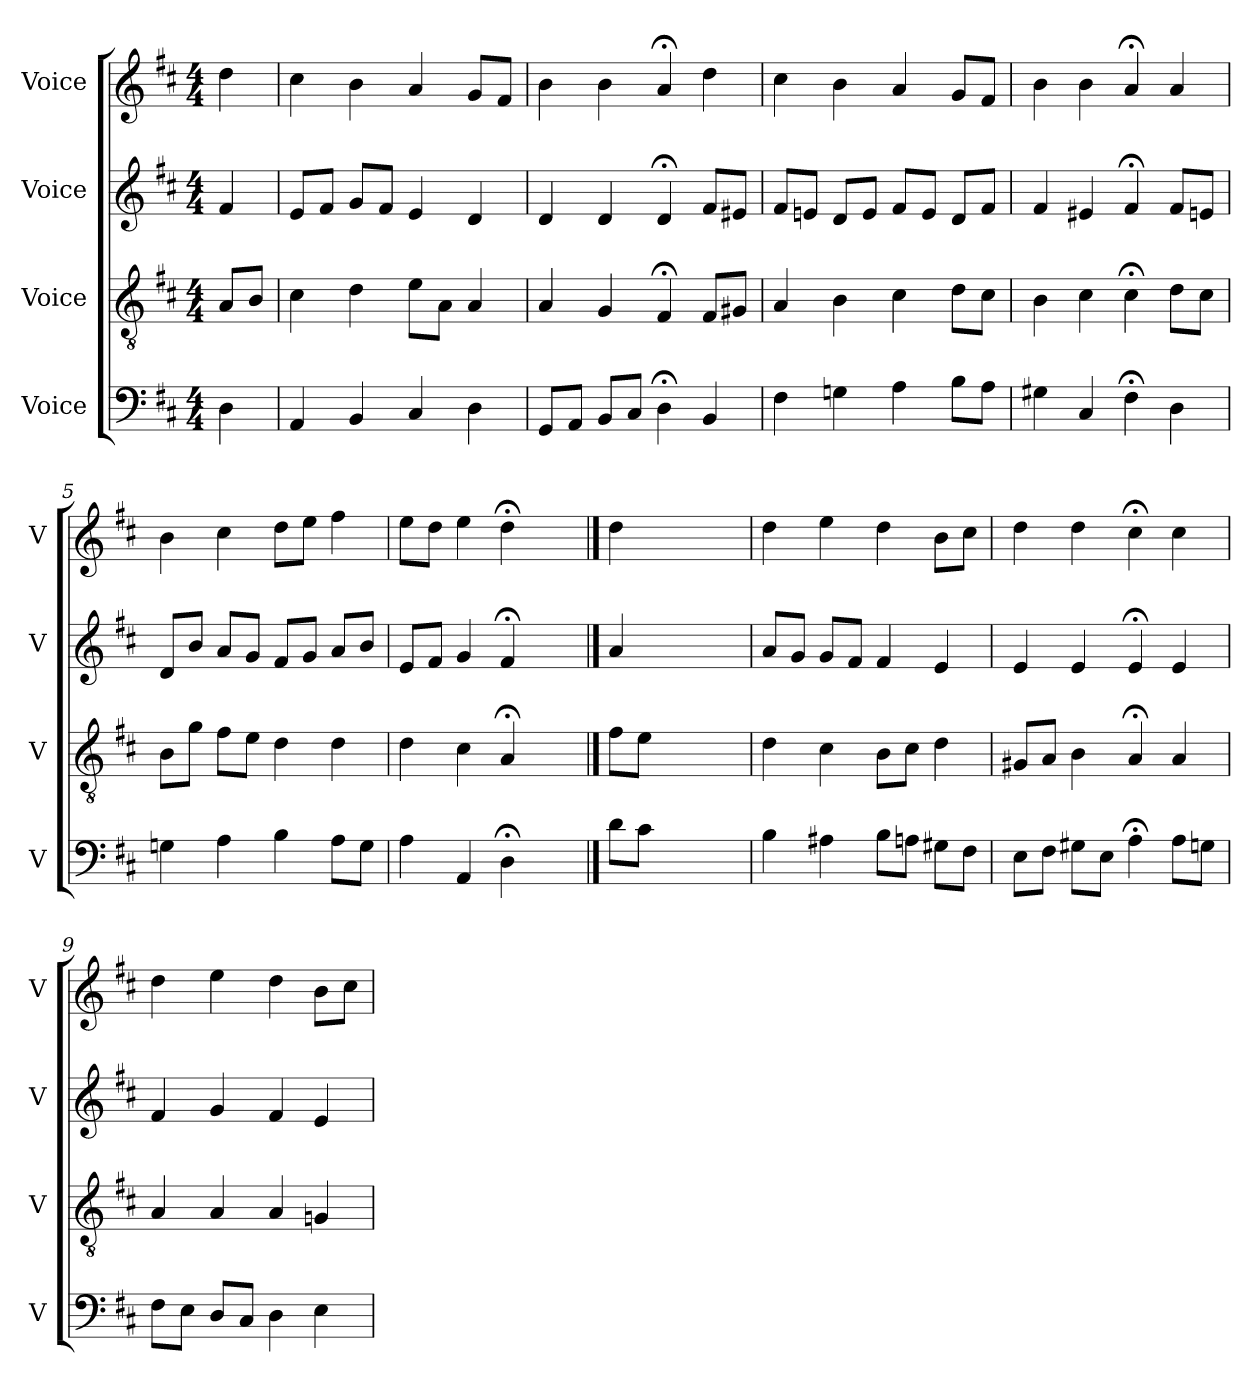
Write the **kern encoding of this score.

**kern	**kern	**kern	**kern
*part4	*part3	*part2	*part1
*staff4	*staff3	*staff2	*staff1
*I"Voice	*I"Voice	*I"Voice	*I"Voice
*I'V	*I'V	*I'V	*I'V
*clefF4	*clefGv2	*clefG2	*clefG2
*k[f#c#]	*k[f#c#]	*k[f#c#]	*k[f#c#]
*M4/4	*M4/4	*M4/4	*M4/4
*MM100	*MM100	*MM100	*MM100
=	=	=	=
4D\	8A/L	4f#/	4dd\
.	8B/J	.	.
=1	=1	=1	=1
4AA/	4c#\	8e/L	4cc#\
.	.	8f#/J	.
4BB/	4d\	8g/L	4b\
.	.	8f#/J	.
4C#/	8e\L	4e/	4a/
.	8A\J	.	.
4D\	4A/	4d/	8g/L
.	.	.	8f#/J
=2	=2	=2	=2
8GG/L	4A/	4d/	4b\
8AA/J	.	.	.
8BB/L	4G/	4d/	4b\
8C#/J	.	.	.
4D;\	4F#;/	4d;/	4a;/
4BB/	8F#/L	8f#/L	4dd\
.	8G#X/J	8e#X/J	.
=3	=3	=3	=3
4F#\	4A/	8f#/L	4cc#\
.	.	8en/J	.
4Gn\	4B\	8d/L	4b\
.	.	8e/J	.
4A\	4c#\	8f#/L	4a/
.	.	8e/J	.
8B\L	8d\L	8d/L	8g/L
8A\J	8c#\J	8f#/J	8f#/J
=4	=4	=4	=4
4G#X\	4B\	4f#/	4b\
4C#/	4c#\	4e#X/	4b\
4F#;\	4c#;\	4f#;/	4a;/
4D\	8d\L	8f#/L	4a/
.	8c#\J	8en/J	.
!!LO:LB:g=z
=5	=5	=5	=5
4Gn\	8B\L	8d/L	4b\
.	8g\J	8b/J	.
4A\	8f#\L	8a/L	4cc#\
.	8e\J	8g/J	.
4B\	4d\	8f#/L	8dd\L
.	.	8g/J	8ee\J
8A\L	4d\	8a/L	4ff#\
8G\J	.	8b/J	.
=6	=6	=6	=6
4A\	4d\	8e/L	8ee\L
.	.	8f#/J	8dd\J
4AA/	4c#\	4g/	4ee\
4D;\	4A;/	4f#;/	4dd;\
4ryy	4ryy	4ryy	4ryy
==	==	==	==
8d\L	8f#\L	4a/	4dd\
8c#\J	8e\J	.	.
2.ryy	2.ryy	2.ryy	2.ryy
=7	=7	=7	=7
4B\	4d\	8a/L	4dd\
.	.	8g/J	.
4A#X\	4c#\	8g/L	4ee\
.	.	8f#/J	.
8B\L	8B\L	4f#/	4dd\
8An\J	8c#\J	.	.
8G#X\L	4d\	4e/	8b\L
8F#\J	.	.	8cc#\J
!!LO:LB:g=z
=8	=8	=8	=8
8E\L	8G#X/L	4e/	4dd\
8F#\J	8A/J	.	.
8G#X\L	4B\	4e/	4dd\
8E\J	.	.	.
4A;\	4A;/	4e;/	4cc#;\
8A\L	4A/	4e/	4cc#\
8Gn\J	.	.	.
=9	=9	=9	=9
8F#\L	4A/	4f#/	4dd\
8E\J	.	.	.
8D/L	4A/	4g/	4ee\
8C#/J	.	.	.
4D\	4A/	4f#/	4dd\
4E\	4Gn/	4e/	8b\L
.	.	.	8cc#\J
=	=	=	=
*-	*-	*-	*-
